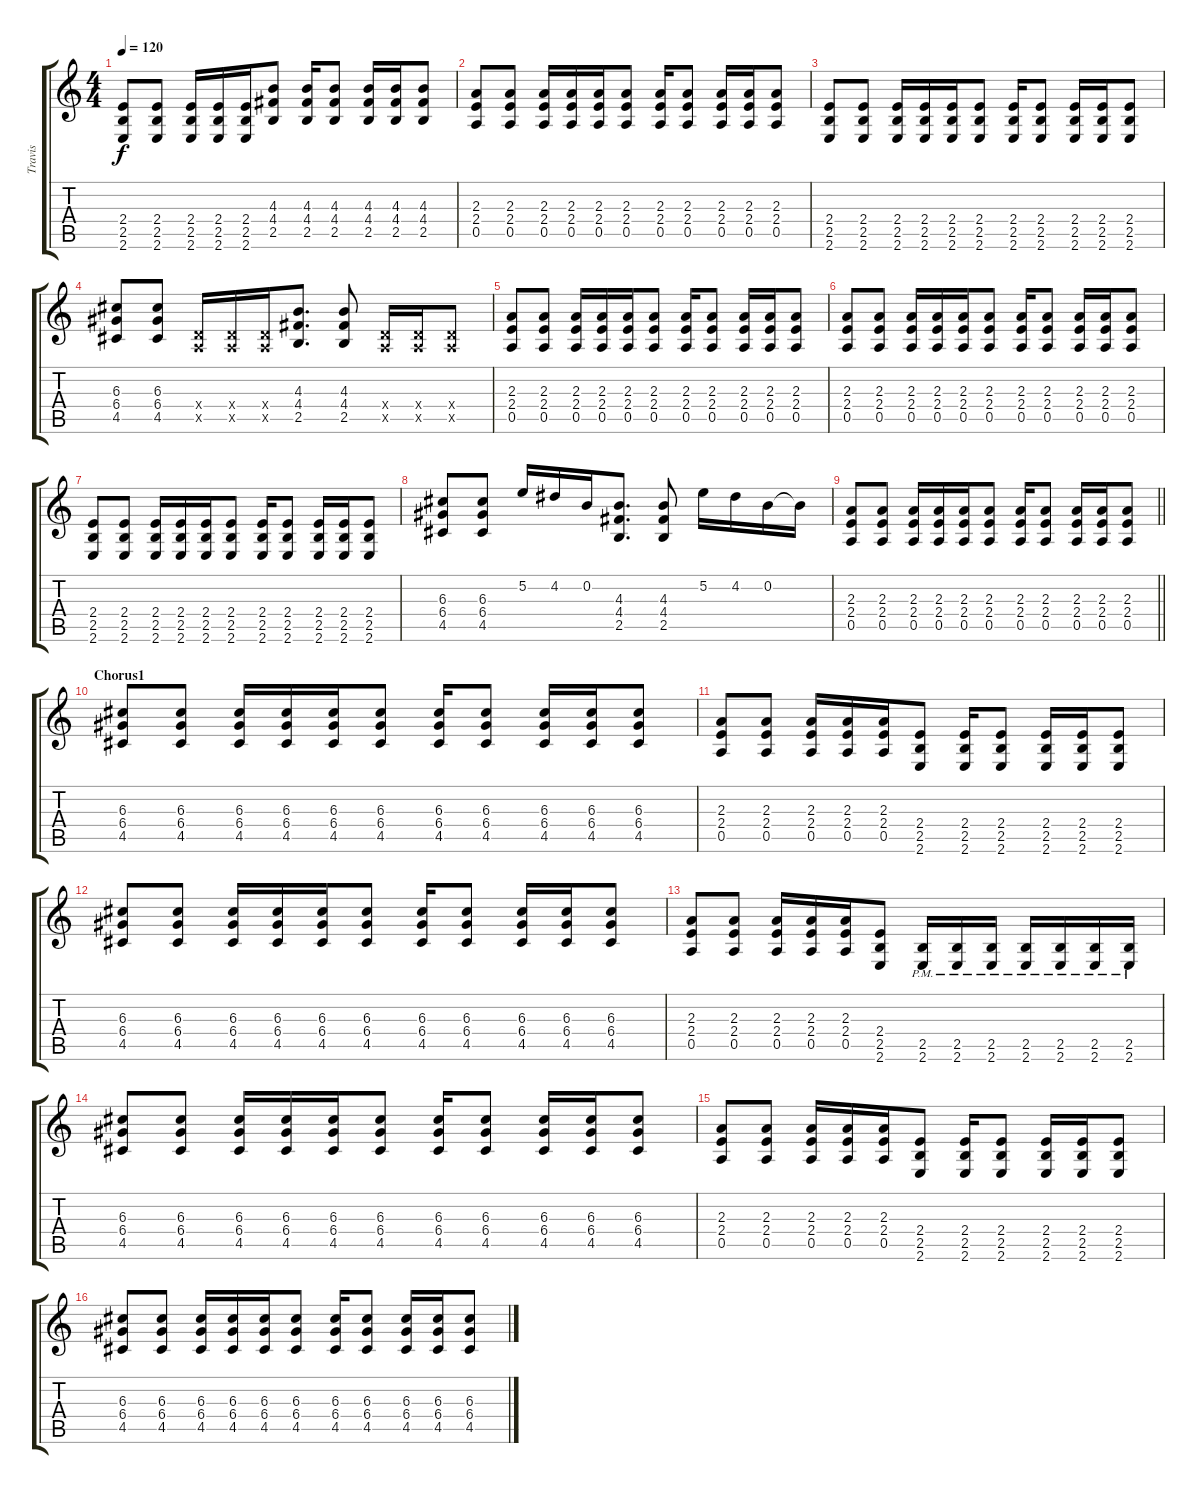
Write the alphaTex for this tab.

\track ("Travis" "Travis") {instrument distortionguitar}
\staff {score tabs}
\tuning (E4 B3 G3 D3 A2 D2) {hide}
\ts (4 4)
\tempo 120
\clef g2
\ks c
(2.4 2.5 2.6).8{dy f} (2.4 2.5 2.6).8 (2.4 2.5 2.6).16 (2.4 2.5 2.6).16 (2.4 2.5 2.6).16 (4.3 4.4 2.5).8 (4.3 4.4 2.5).16 (4.3 4.4 2.5).8 (4.3 4.4 2.5).16 (4.3 4.4 2.5).16 (4.3 4.4 2.5).8 |
(2.3 2.4 0.5).8 (2.3 2.4 0.5).8 (2.3 2.4 0.5).16 (2.3 2.4 0.5).16 (2.3 2.4 0.5).16 (2.3 2.4 0.5).8 (2.3 2.4 0.5).16 (2.3 2.4 0.5).8 (2.3 2.4 0.5).16 (2.3 2.4 0.5).16 (2.3 2.4 0.5).8 |
(2.4 2.5 2.6).8 (2.4 2.5 2.6).8 (2.4 2.5 2.6).16 (2.4 2.5 2.6).16 (2.4 2.5 2.6).16 (2.4 2.5 2.6).8 (2.4 2.5 2.6).16 (2.4 2.5 2.6).8 (2.4 2.5 2.6).16 (2.4 2.5 2.6).16 (2.4 2.5 2.6).8 |
(6.3 6.4 4.5).8 (6.3 6.4 4.5).8 (0.4{x} 0.5{x}).16 (0.4{x} 0.5{x}).16 (0.4{x} 0.5{x}).16 (4.3 4.4 2.5).8{d} (4.3 4.4 2.5).8 (0.4{x} 0.5{x}).16 (0.4{x} 0.5{x}).16 (0.4{x} 0.5{x}).8 |
(2.3 2.4 0.5).8 (2.3 2.4 0.5).8 (2.3 2.4 0.5).16 (2.3 2.4 0.5).16 (2.3 2.4 0.5).16 (2.3 2.4 0.5).8 (2.3 2.4 0.5).16 (2.3 2.4 0.5).8 (2.3 2.4 0.5).16 (2.3 2.4 0.5).16 (2.3 2.4 0.5).8 |
(2.3 2.4 0.5).8 (2.3 2.4 0.5).8 (2.3 2.4 0.5).16 (2.3 2.4 0.5).16 (2.3 2.4 0.5).16 (2.3 2.4 0.5).8 (2.3 2.4 0.5).16 (2.3 2.4 0.5).8 (2.3 2.4 0.5).16 (2.3 2.4 0.5).16 (2.3 2.4 0.5).8 |
(2.4 2.5 2.6).8 (2.4 2.5 2.6).8 (2.4 2.5 2.6).16 (2.4 2.5 2.6).16 (2.4 2.5 2.6).16 (2.4 2.5 2.6).8 (2.4 2.5 2.6).16 (2.4 2.5 2.6).8 (2.4 2.5 2.6).16 (2.4 2.5 2.6).16 (2.4 2.5 2.6).8 |
(6.3 6.4 4.5).8 (6.3 6.4 4.5).8 5.2.16 4.2.16 0.2.16 (4.3 4.4 2.5).8{d} (4.3 4.4 2.5).8 5.2.16 4.2.16 0.2.16 0.2{t}.16 |
\barLineRight lightlight
(2.3 2.4 0.5).8 (2.3 2.4 0.5).8 (2.3 2.4 0.5).16 (2.3 2.4 0.5).16 (2.3 2.4 0.5).16 (2.3 2.4 0.5).8 (2.3 2.4 0.5).16 (2.3 2.4 0.5).8 (2.3 2.4 0.5).16 (2.3 2.4 0.5).16 (2.3 2.4 0.5).8 |
\section ("" "Chorus1")
(6.3 6.4 4.5).8 (6.3 6.4 4.5).8 (6.3 6.4 4.5).16 (6.3 6.4 4.5).16 (6.3 6.4 4.5).16 (6.3 6.4 4.5).8 (6.3 6.4 4.5).16 (6.3 6.4 4.5).8 (6.3 6.4 4.5).16 (6.3 6.4 4.5).16 (6.3 6.4 4.5).8 |
(2.3 2.4 0.5).8 (2.3 2.4 0.5).8 (2.3 2.4 0.5).16 (2.3 2.4 0.5).16 (2.3 2.4 0.5).16 (2.4 2.5 2.6).8 (2.4 2.5 2.6).16 (2.4 2.5 2.6).8 (2.4 2.5 2.6).16 (2.4 2.5 2.6).16 (2.4 2.5 2.6).8 |
(6.3 6.4 4.5).8 (6.3 6.4 4.5).8 (6.3 6.4 4.5).16 (6.3 6.4 4.5).16 (6.3 6.4 4.5).16 (6.3 6.4 4.5).8 (6.3 6.4 4.5).16 (6.3 6.4 4.5).8 (6.3 6.4 4.5).16 (6.3 6.4 4.5).16 (6.3 6.4 4.5).8 |
(2.3 2.4 0.5).8 (2.3 2.4 0.5).8 (2.3 2.4 0.5).16 (2.3 2.4 0.5).16 (2.3 2.4 0.5).16 (2.4 2.5 2.6).8 (2.5{pm} 2.6{pm}).16 (2.5{pm} 2.6{pm}).16 (2.5{pm} 2.6{pm}).16 (2.5{pm} 2.6{pm}).16 (2.5{pm} 2.6{pm}).16 (2.5{pm} 2.6{pm}).16 (2.5{pm} 2.6{pm}).16 |
(6.3 6.4 4.5).8 (6.3 6.4 4.5).8 (6.3 6.4 4.5).16 (6.3 6.4 4.5).16 (6.3 6.4 4.5).16 (6.3 6.4 4.5).8 (6.3 6.4 4.5).16 (6.3 6.4 4.5).8 (6.3 6.4 4.5).16 (6.3 6.4 4.5).16 (6.3 6.4 4.5).8 |
(2.3 2.4 0.5).8 (2.3 2.4 0.5).8 (2.3 2.4 0.5).16 (2.3 2.4 0.5).16 (2.3 2.4 0.5).16 (2.4 2.5 2.6).8 (2.4 2.5 2.6).16 (2.4 2.5 2.6).8 (2.4 2.5 2.6).16 (2.4 2.5 2.6).16 (2.4 2.5 2.6).8 |
(6.3 6.4 4.5).8 (6.3 6.4 4.5).8 (6.3 6.4 4.5).16 (6.3 6.4 4.5).16 (6.3 6.4 4.5).16 (6.3 6.4 4.5).8 (6.3 6.4 4.5).16 (6.3 6.4 4.5).8 (6.3 6.4 4.5).16 (6.3 6.4 4.5).16 (6.3 6.4 4.5).8
